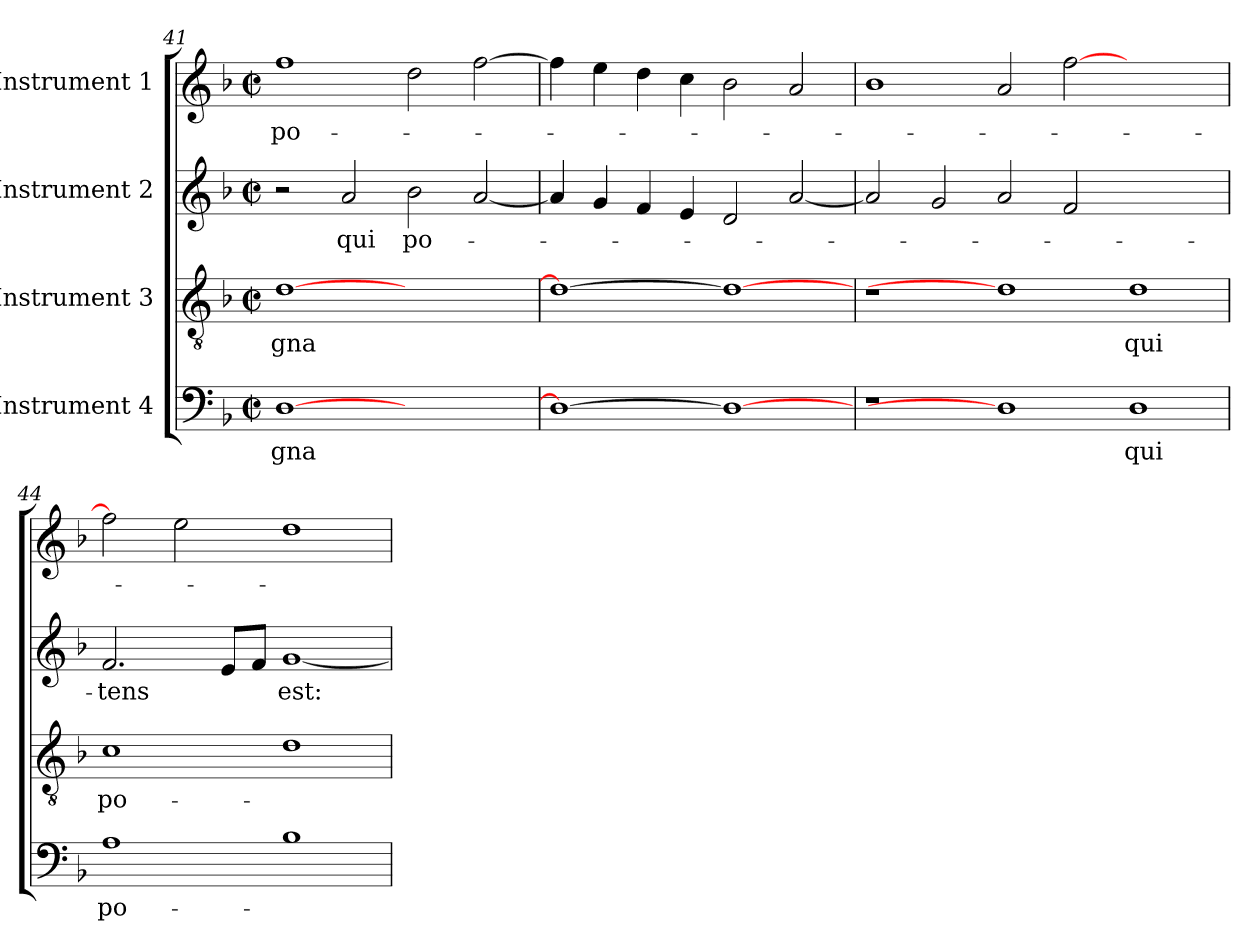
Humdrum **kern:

**kern	**text	**kern	**text	**kern	**text	**kern	**text
*part4	*part4	*part3	*part3	*part2	*part2	*part1	*part1
*staff4	*staff4	*staff3	*staff3	*staff2	*staff2	*staff1	*staff1
*I"Instrument 4	*	*I"Instrument 3	*	*I"Instrument 2	*	*I"Instrument 1	*
*clefF4	*	*clefGv2	*	*clefG2	*	*clefG2	*
*k[b-]	*	*k[b-]	*	*k[b-]	*	*k[b-]	*
*F:	*	*F:	*	*F:	*	*F:	*
*M2/2	*	*M2/2	*	*M2/2	*	*M2/2	*
*met(c|)	*	*met(c|)	*	*met(c|)	*	*met(c|)	*
=41	=41	=41	=41	=41	=41	=41	=41
!	!LO:LY:b:cj	!	!LO:LY:b:cj	!	!	!	!LO:LY:b:cj
[>1D	-gna	[>1d	-gna	2r	.	1ff	po-
!	!	!	!	!	!LO:LY:b:cj	!	!
.	.	.	.	2a/	qui	.	.
!	!	!	!	!	!LO:LY:b:cj	!	!
1ryy	.	1ryy	.	2b-\	po-	2dd\	.
.	.	.	.	[<2a/	.	[>2ff\	.
=42	=42	=42	=42	=42	=42	=42	=42
1D_	.	1d_	.	4a/]	.	4ff\]	.
.	.	.	.	4g/	.	4ee\	.
.	.	.	.	4f/	.	4dd\	.
.	.	.	.	4e/	.	4cc\	.
1D_	.	1d_	.	2d/	.	2b-\	.
.	.	.	.	[<2a/	.	2a/	.
=43	=43	=43	=43	=43	=43	=43	=43
1r	.	1r	.	2a/]	.	1b-	.
.	.	.	.	2g/	.	.	.
1D]	.	1d]	.	2a/	.	2a/	.
.	.	.	.	2f/	.	[>2ff\	.
!	!LO:LY:b:cj	!	!LO:LY:b:cj	!	!	!	!
1D	qui	1d	qui	1ryy	.	1ryy	.
=44	=44	=44	=44	=44	=44	=44	=44
!	!LO:LY:b:cj	!	!LO:LY:b:cj	!	!LO:LY:b:cj	!	!
1A	po-	1c	po-	2.f/	-tens	2ff\]	.
.	.	.	.	.	.	2ee\	.
.	.	.	.	8e/L	.	.	.
.	.	.	.	8f/J	.	.	.
!	!	!	!	!	!LO:LY:b:cj	!	!
1B-	.	1d	.	[>1g	est:	1dd	.
=	=	=	=	=	=	=	=
*-	*-	*-	*-	*-	*-	*-	*-
